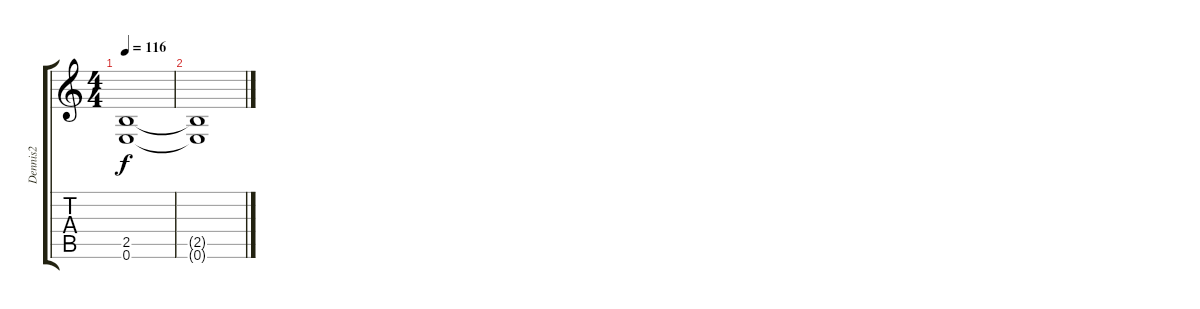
\track ("Dennis2" "Dennis2") {instrument distortionguitar}
\staff {score tabs}
\tuning (E4 B3 G3 D3 A2 E2) {hide}
\ts (4 4)
\tempo 116
\clef g2
\ks c
(2.5 0.6).1{dy f} |
(2.5{t} 0.6{t}).1{volume 6}
